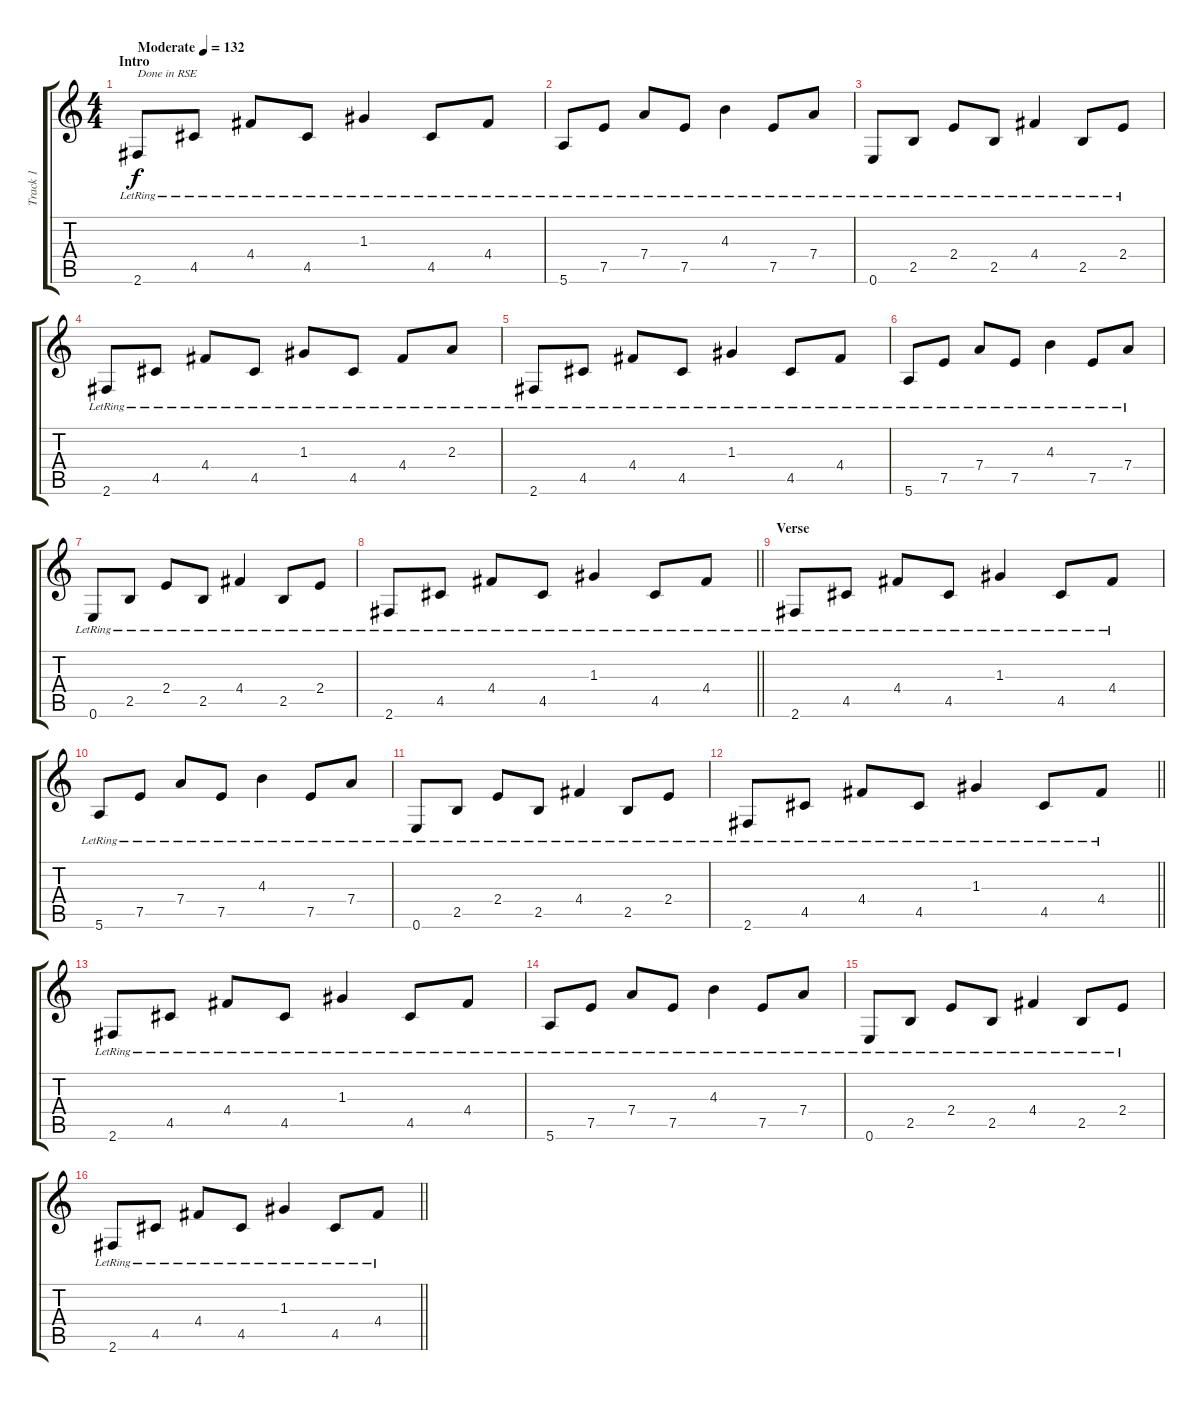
\track ("Track 1" "Track 1") {instrument electricguitarclean}
\staff {score tabs}
\tuning (E4 B3 G3 D3 A2 E2) {hide}
\ts (4 4)
\section ("" "Intro")
\tempo (132 "Moderate")
\clef g2
\ks c
2.6{lr}.8{txt "Done in RSE" dy f instrument electricguitarclean} 4.5{lr}.8 4.4{lr}.8 4.5{lr}.8 1.3{lr}.4 4.5{lr}.8 4.4{lr}.8 |
5.6{lr}.8 7.5{lr}.8 7.4{lr}.8 7.5{lr}.8 4.3{lr}.4 7.5{lr}.8 7.4{lr}.8 |
0.6{lr}.8 2.5{lr}.8 2.4{lr}.8 2.5{lr}.8 4.4{lr}.4 2.5{lr}.8 2.4{lr}.8 |
2.6{lr}.8 4.5{lr}.8 4.4{lr}.8 4.5{lr}.8 1.3{lr}.8 4.5{lr}.8 4.4{lr}.8 2.3{lr}.8 |
2.6{lr}.8 4.5{lr}.8 4.4{lr}.8 4.5{lr}.8 1.3{lr}.4 4.5{lr}.8 4.4{lr}.8 |
5.6{lr}.8 7.5{lr}.8 7.4{lr}.8 7.5{lr}.8 4.3{lr}.4 7.5{lr}.8 7.4{lr}.8 |
0.6{lr}.8 2.5{lr}.8 2.4{lr}.8 2.5{lr}.8 4.4{lr}.4 2.5{lr}.8 2.4{lr}.8 |
\barLineRight lightlight
2.6{lr}.8 4.5{lr}.8 4.4{lr}.8 4.5{lr}.8 1.3{lr}.4 4.5{lr}.8 4.4{lr}.8 |
\section ("" "Verse")
2.6{lr}.8 4.5{lr}.8 4.4{lr}.8 4.5{lr}.8 1.3{lr}.4 4.5{lr}.8 4.4{lr}.8 |
5.6{lr}.8 7.5{lr}.8 7.4{lr}.8 7.5{lr}.8 4.3{lr}.4 7.5{lr}.8 7.4{lr}.8 |
0.6{lr}.8 2.5{lr}.8 2.4{lr}.8 2.5{lr}.8 4.4{lr}.4 2.5{lr}.8 2.4{lr}.8 |
\barLineRight lightlight
2.6{lr}.8 4.5{lr}.8 4.4{lr}.8 4.5{lr}.8 1.3{lr}.4 4.5{lr}.8 4.4{lr}.8 |
2.6{lr}.8 4.5{lr}.8 4.4{lr}.8 4.5{lr}.8 1.3{lr}.4 4.5{lr}.8 4.4{lr}.8 |
5.6{lr}.8 7.5{lr}.8 7.4{lr}.8 7.5{lr}.8 4.3{lr}.4 7.5{lr}.8 7.4{lr}.8 |
0.6{lr}.8 2.5{lr}.8 2.4{lr}.8 2.5{lr}.8 4.4{lr}.4 2.5{lr}.8 2.4{lr}.8 |
\barLineRight lightlight
2.6{lr}.8 4.5{lr}.8 4.4{lr}.8 4.5{lr}.8 1.3{lr}.4 4.5{lr}.8 4.4{lr}.8
